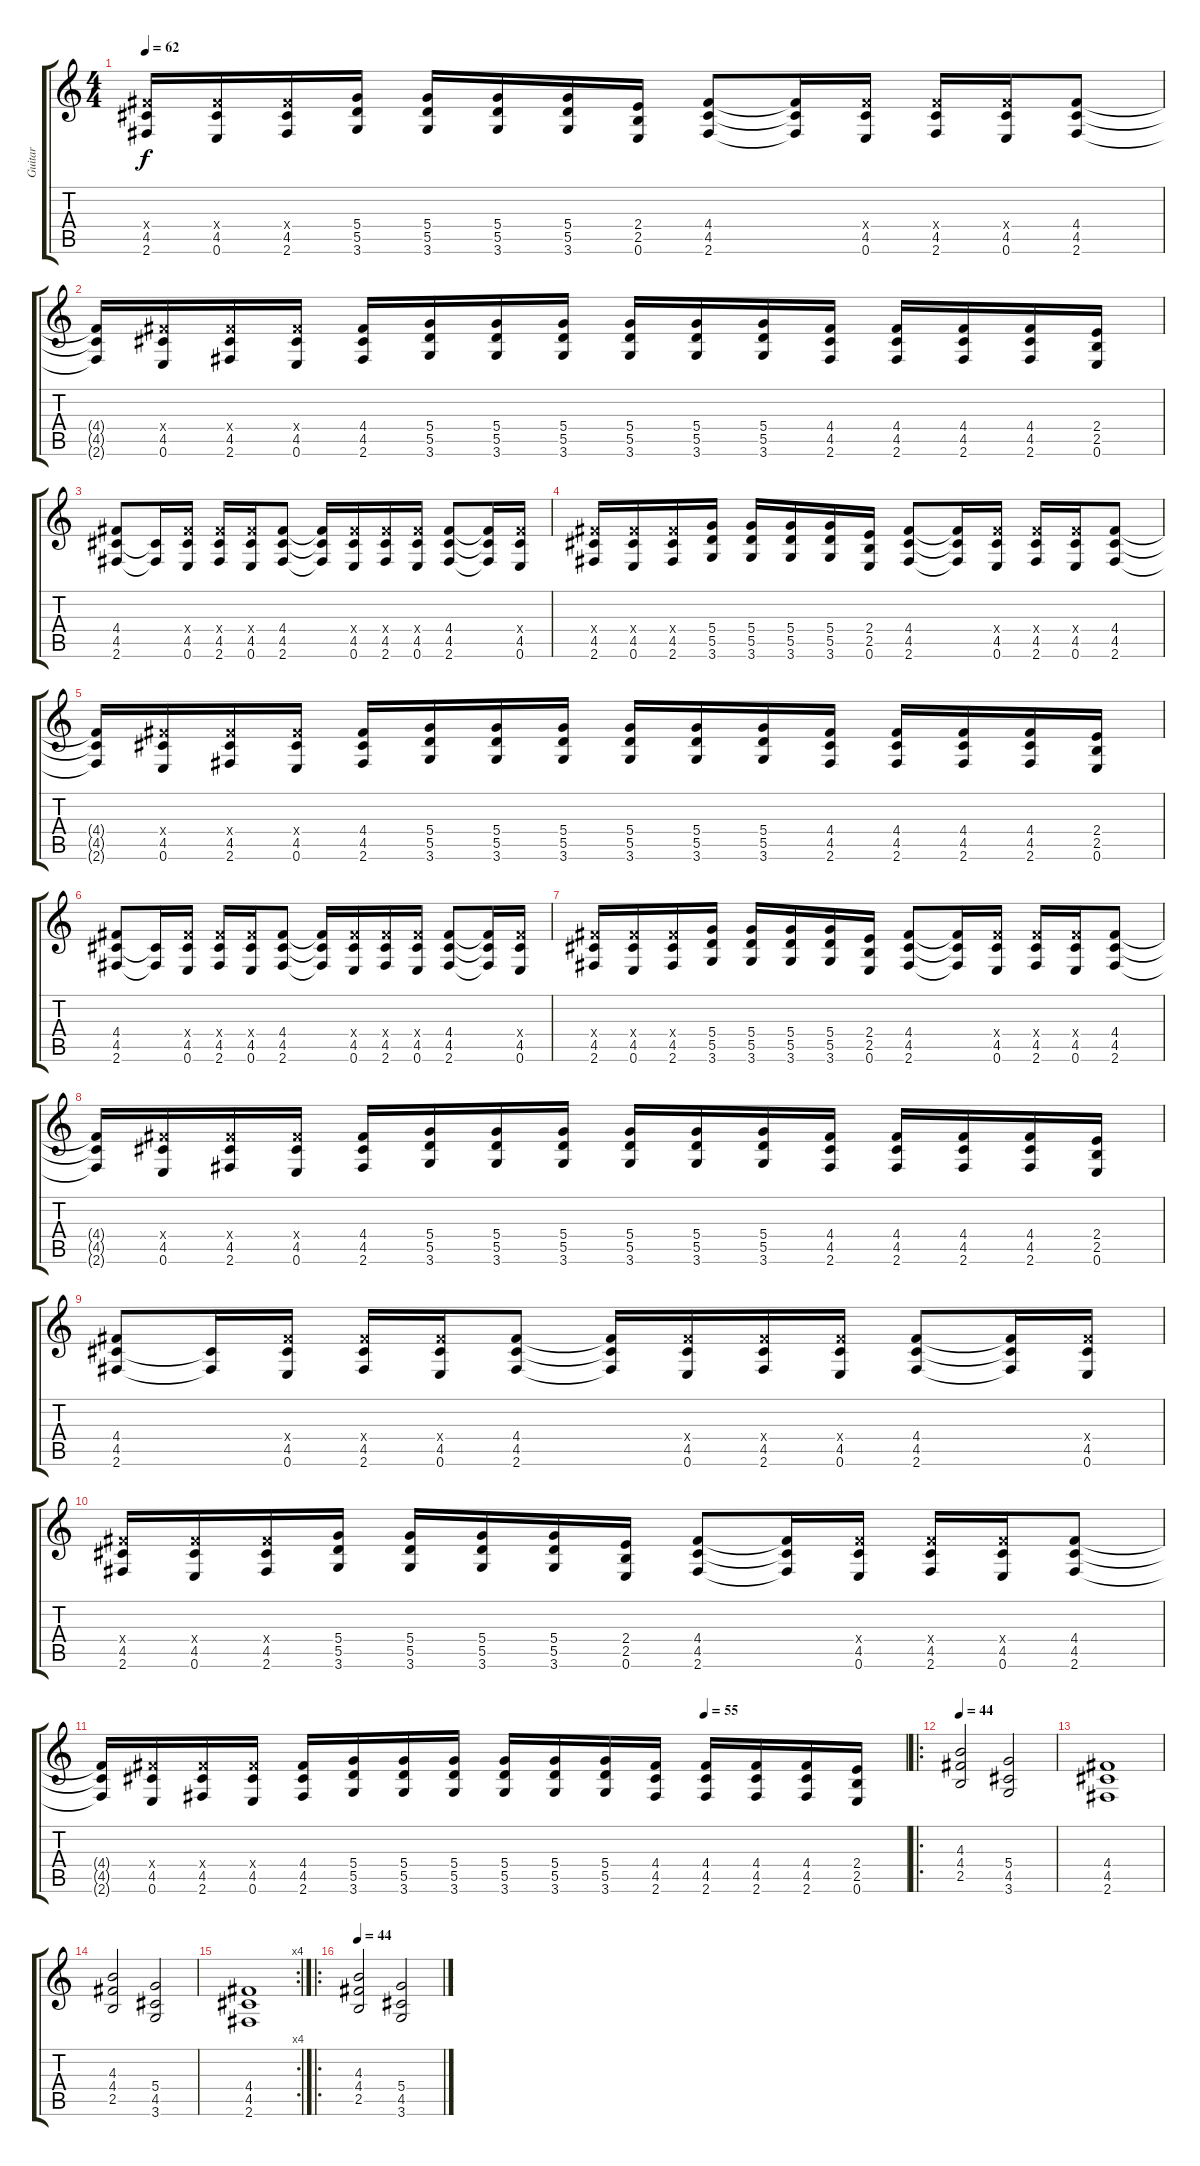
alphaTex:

\track ("Guitar" "Guitar") {instrument electricguitarclean}
\staff {score tabs}
\tuning (E4 B3 G3 D3 A2 E2) {hide}
\ts (4 4)
\tempo 62
\clef g2
\ks c
(4.4{x} 4.5 2.6).16{dy f} (4.4{x} 4.5 0.6).16 (4.4{x} 4.5 2.6).16 (5.4 5.5 3.6).16 (5.4 5.5 3.6).16 (5.4 5.5 3.6).16 (5.4 5.5 3.6).16 (2.4 2.5 0.6).16 (4.4 4.5 2.6).8 (4.4{t} 4.5{t} 2.6{t}).16 (4.4{x} 4.5 0.6).16 (4.4{x} 4.5 2.6).16 (4.4{x} 4.5 0.6).16 (4.4 4.5 2.6).8 |
(4.4{t} 4.5{t} 2.6{t}).16 (4.4{x} 4.5 0.6).16 (4.4{x} 4.5 2.6).16 (4.4{x} 4.5 0.6).16 (4.4 4.5 2.6).16 (5.4 5.5 3.6).16 (5.4 5.5 3.6).16 (5.4 5.5 3.6).16 (5.4 5.5 3.6).16 (5.4 5.5 3.6).16 (5.4 5.5 3.6).16 (4.4 4.5 2.6).16 (4.4 4.5 2.6).16 (4.4 4.5 2.6).16 (4.4 4.5 2.6).16 (2.4 2.5 0.6).16 |
(4.4 4.5 2.6).8 (4.5{t} 2.6{t}).16 (4.4{x} 4.5 0.6).16 (4.4{x} 4.5 2.6).16 (4.4{x} 4.5 0.6).16 (4.4 4.5 2.6).8 (4.4{t} 4.5{t} 2.6{t}).16 (4.4{x} 4.5 0.6).16 (4.4{x} 4.5 2.6).16 (4.4{x} 4.5 0.6).16 (4.4 4.5 2.6).8 (4.4{t} 4.5{t} 2.6{t}).16 (4.4{x} 4.5 0.6).16 |
(4.4{x} 4.5 2.6).16 (4.4{x} 4.5 0.6).16 (4.4{x} 4.5 2.6).16 (5.4 5.5 3.6).16 (5.4 5.5 3.6).16 (5.4 5.5 3.6).16 (5.4 5.5 3.6).16 (2.4 2.5 0.6).16 (4.4 4.5 2.6).8 (4.4{t} 4.5{t} 2.6{t}).16 (4.4{x} 4.5 0.6).16 (4.4{x} 4.5 2.6).16 (4.4{x} 4.5 0.6).16 (4.4 4.5 2.6).8 |
(4.4{t} 4.5{t} 2.6{t}).16 (4.4{x} 4.5 0.6).16 (4.4{x} 4.5 2.6).16 (4.4{x} 4.5 0.6).16 (4.4 4.5 2.6).16 (5.4 5.5 3.6).16 (5.4 5.5 3.6).16 (5.4 5.5 3.6).16 (5.4 5.5 3.6).16 (5.4 5.5 3.6).16 (5.4 5.5 3.6).16 (4.4 4.5 2.6).16 (4.4 4.5 2.6).16 (4.4 4.5 2.6).16 (4.4 4.5 2.6).16 (2.4 2.5 0.6).16 |
(4.4 4.5 2.6).8 (4.5{t} 2.6{t}).16 (4.4{x} 4.5 0.6).16 (4.4{x} 4.5 2.6).16 (4.4{x} 4.5 0.6).16 (4.4 4.5 2.6).8 (4.4{t} 4.5{t} 2.6{t}).16 (4.4{x} 4.5 0.6).16 (4.4{x} 4.5 2.6).16 (4.4{x} 4.5 0.6).16 (4.4 4.5 2.6).8 (4.4{t} 4.5{t} 2.6{t}).16 (4.4{x} 4.5 0.6).16 |
(4.4{x} 4.5 2.6).16 (4.4{x} 4.5 0.6).16 (4.4{x} 4.5 2.6).16 (5.4 5.5 3.6).16 (5.4 5.5 3.6).16 (5.4 5.5 3.6).16 (5.4 5.5 3.6).16 (2.4 2.5 0.6).16 (4.4 4.5 2.6).8 (4.4{t} 4.5{t} 2.6{t}).16 (4.4{x} 4.5 0.6).16 (4.4{x} 4.5 2.6).16 (4.4{x} 4.5 0.6).16 (4.4 4.5 2.6).8 |
(4.4{t} 4.5{t} 2.6{t}).16 (4.4{x} 4.5 0.6).16 (4.4{x} 4.5 2.6).16 (4.4{x} 4.5 0.6).16 (4.4 4.5 2.6).16 (5.4 5.5 3.6).16 (5.4 5.5 3.6).16 (5.4 5.5 3.6).16 (5.4 5.5 3.6).16 (5.4 5.5 3.6).16 (5.4 5.5 3.6).16 (4.4 4.5 2.6).16 (4.4 4.5 2.6).16 (4.4 4.5 2.6).16 (4.4 4.5 2.6).16 (2.4 2.5 0.6).16 |
(4.4 4.5 2.6).8 (4.5{t} 2.6{t}).16 (4.4{x} 4.5 0.6).16 (4.4{x} 4.5 2.6).16 (4.4{x} 4.5 0.6).16 (4.4 4.5 2.6).8 (4.4{t} 4.5{t} 2.6{t}).16 (4.4{x} 4.5 0.6).16 (4.4{x} 4.5 2.6).16 (4.4{x} 4.5 0.6).16 (4.4 4.5 2.6).8 (4.4{t} 4.5{t} 2.6{t}).16 (4.4{x} 4.5 0.6).16 |
(4.4{x} 4.5 2.6).16 (4.4{x} 4.5 0.6).16 (4.4{x} 4.5 2.6).16 (5.4 5.5 3.6).16 (5.4 5.5 3.6).16 (5.4 5.5 3.6).16 (5.4 5.5 3.6).16 (2.4 2.5 0.6).16 (4.4 4.5 2.6).8 (4.4{t} 4.5{t} 2.6{t}).16 (4.4{x} 4.5 0.6).16 (4.4{x} 4.5 2.6).16 (4.4{x} 4.5 0.6).16 (4.4 4.5 2.6).8 |
\tempo (55 0.75)
(4.4{t} 4.5{t} 2.6{t}).16 (4.4{x} 4.5 0.6).16 (4.4{x} 4.5 2.6).16 (4.4{x} 4.5 0.6).16 (4.4 4.5 2.6).16 (5.4 5.5 3.6).16 (5.4 5.5 3.6).16 (5.4 5.5 3.6).16 (5.4 5.5 3.6).16 (5.4 5.5 3.6).16 (5.4 5.5 3.6).16 (4.4 4.5 2.6).16 (4.4 4.5 2.6).16 (4.4 4.5 2.6).16 (4.4 4.5 2.6).16 (2.4 2.5 0.6).16 |
\ro
\tempo 50
\tempo 44
(4.3 4.4 2.5).2 (5.4 4.5 3.6).2 |
(4.4 4.5 2.6).1 |
(4.3 4.4 2.5).2 (5.4 4.5 3.6).2 |
\rc 4
(4.4 4.5 2.6).1 |
\ro
\tempo 44
(4.3 4.4 2.5).2{volume 3} (5.4 4.5 3.6).2
